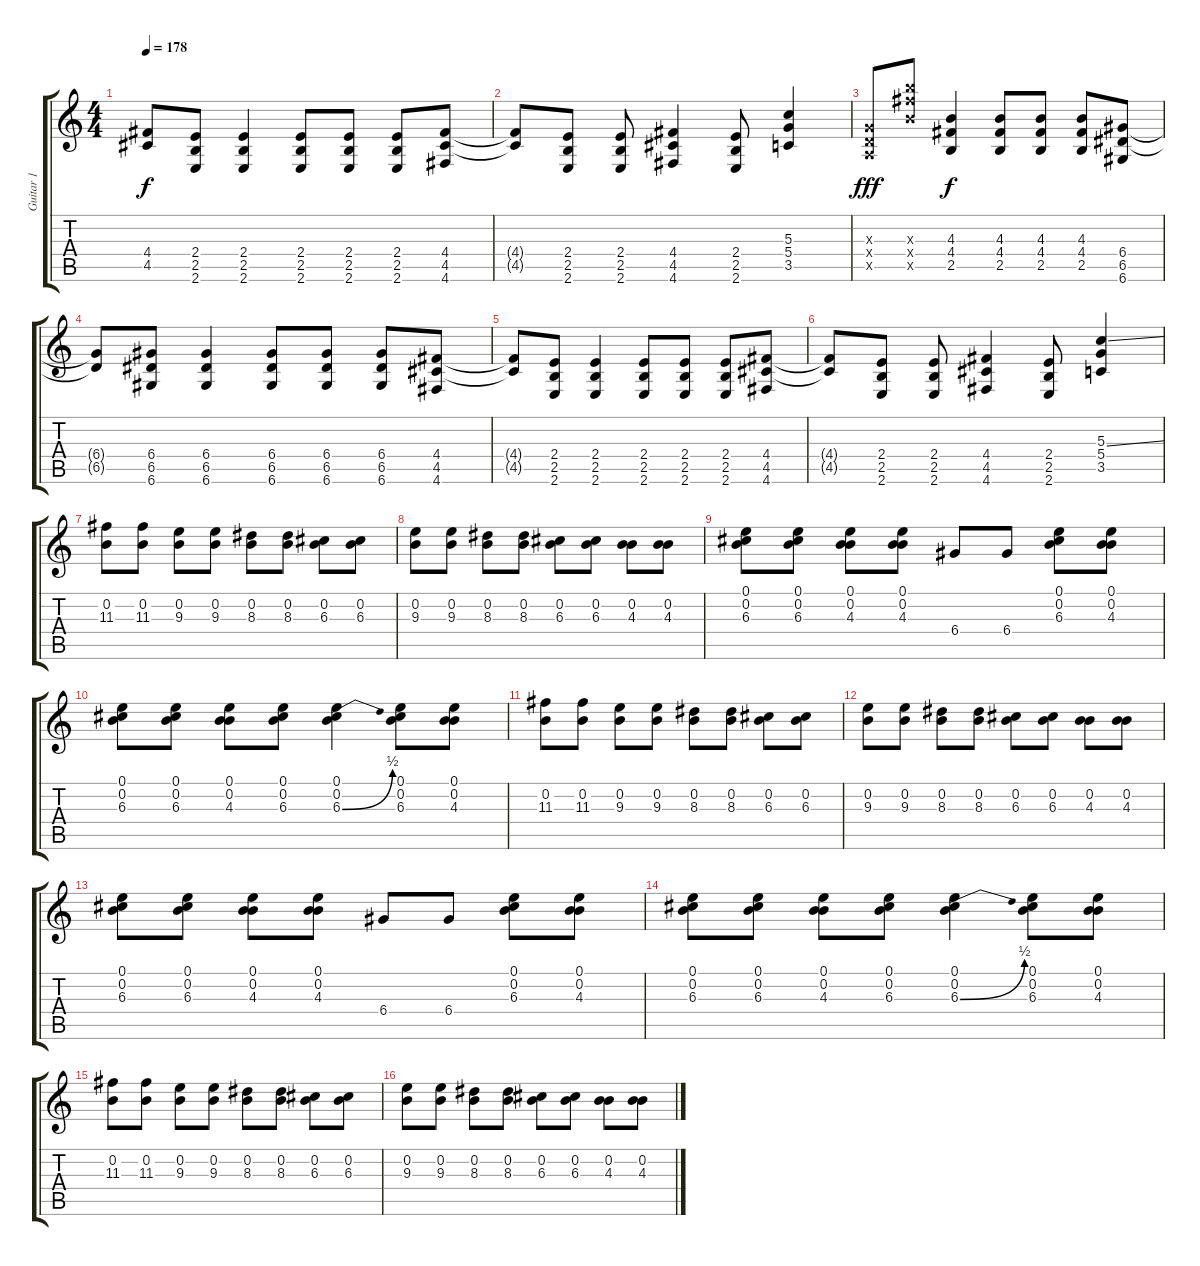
\track ("Guitar 1" "Guitar 1") {solo instrument overdrivenguitar}
\staff {score tabs}
\tuning (E4 B3 G3 D3 A2 D2) {hide}
\ts (4 4)
\tempo 178
\clef g2
\ks c
(4.4{t} 4.5{t}).8{dy f} (2.4 2.5 2.6).8 (2.4 2.5 2.6).4 (2.4 2.5 2.6).8 (2.4 2.5 2.6).8 (2.4 2.5 2.6).8 (4.4 4.5 4.6).8 |
(4.4{t} 4.5{t}).8 (2.4 2.5 2.6).8 (2.4 2.5 2.6).8 (4.4 4.5 4.6).4 (2.4 2.5 2.6).8 (5.3 5.4 3.5).4 |
(0.3{x} 0.4{x} 0.5{x}).8{dy fff} (16.3{x} 16.4{x} 14.5{x}).8 (4.3 4.4 2.5).4{dy f} (4.3 4.4 2.5).8 (4.3 4.4 2.5).8 (4.3 4.4 2.5).8 (6.4 6.5 6.6).8 |
(6.4{t} 6.5{t}).8 (6.4 6.5 6.6).8 (6.4 6.5 6.6).4 (6.4 6.5 6.6).8 (6.4 6.5 6.6).8 (6.4 6.5 6.6).8 (4.4 4.5 4.6).8 |
(4.4{t} 4.5{t}).8 (2.4 2.5 2.6).8 (2.4 2.5 2.6).4 (2.4 2.5 2.6).8 (2.4 2.5 2.6).8 (2.4 2.5 2.6).8 (4.4 4.5 4.6).8 |
(4.4{t} 4.5{t}).8 (2.4 2.5 2.6).8 (2.4 2.5 2.6).8 (4.4 4.5 4.6).4 (2.4 2.5 2.6).8 (5.3{ss} 5.4 3.5).4 |
(0.2 11.3).8 (0.2 11.3).8 (0.2 9.3).8 (0.2 9.3).8 (0.2 8.3).8 (0.2 8.3).8 (0.2 6.3).8 (0.2 6.3).8 |
(0.2 9.3).8 (0.2 9.3).8 (0.2 8.3).8 (0.2 8.3).8 (0.2 6.3).8 (0.2 6.3).8 (0.2 4.3).8 (0.2 4.3).8 |
(0.1 0.2 6.3).8 (0.1 0.2 6.3).8 (0.1 0.2 4.3).8 (0.1 0.2 4.3).8 6.4.8 6.4.8 (0.1 0.2 6.3).8 (0.1 0.2 4.3).8 |
(0.1 0.2 6.3).8 (0.1 0.2 6.3).8 (0.1 0.2 4.3).8 (0.1 0.2 6.3).8 (0.1 0.2 6.3{be (bend 0 0 60 2)}).4 (0.1 0.2 6.3).8 (0.1 0.2 4.3).8 |
(0.2 11.3).8 (0.2 11.3).8 (0.2 9.3).8 (0.2 9.3).8 (0.2 8.3).8 (0.2 8.3).8 (0.2 6.3).8 (0.2 6.3).8 |
(0.2 9.3).8 (0.2 9.3).8 (0.2 8.3).8 (0.2 8.3).8 (0.2 6.3).8 (0.2 6.3).8 (0.2 4.3).8 (0.2 4.3).8 |
(0.1 0.2 6.3).8 (0.1 0.2 6.3).8 (0.1 0.2 4.3).8 (0.1 0.2 4.3).8 6.4.8 6.4.8 (0.1 0.2 6.3).8 (0.1 0.2 4.3).8 |
(0.1 0.2 6.3).8 (0.1 0.2 6.3).8 (0.1 0.2 4.3).8 (0.1 0.2 6.3).8 (0.1 0.2 6.3{be (bend 0 0 60 2)}).4 (0.1 0.2 6.3).8 (0.1 0.2 4.3).8 |
(0.2 11.3).8 (0.2 11.3).8 (0.2 9.3).8 (0.2 9.3).8 (0.2 8.3).8 (0.2 8.3).8 (0.2 6.3).8 (0.2 6.3).8 |
(0.2 9.3).8 (0.2 9.3).8 (0.2 8.3).8 (0.2 8.3).8 (0.2 6.3).8 (0.2 6.3).8 (0.2 4.3).8 (0.2 4.3).8
